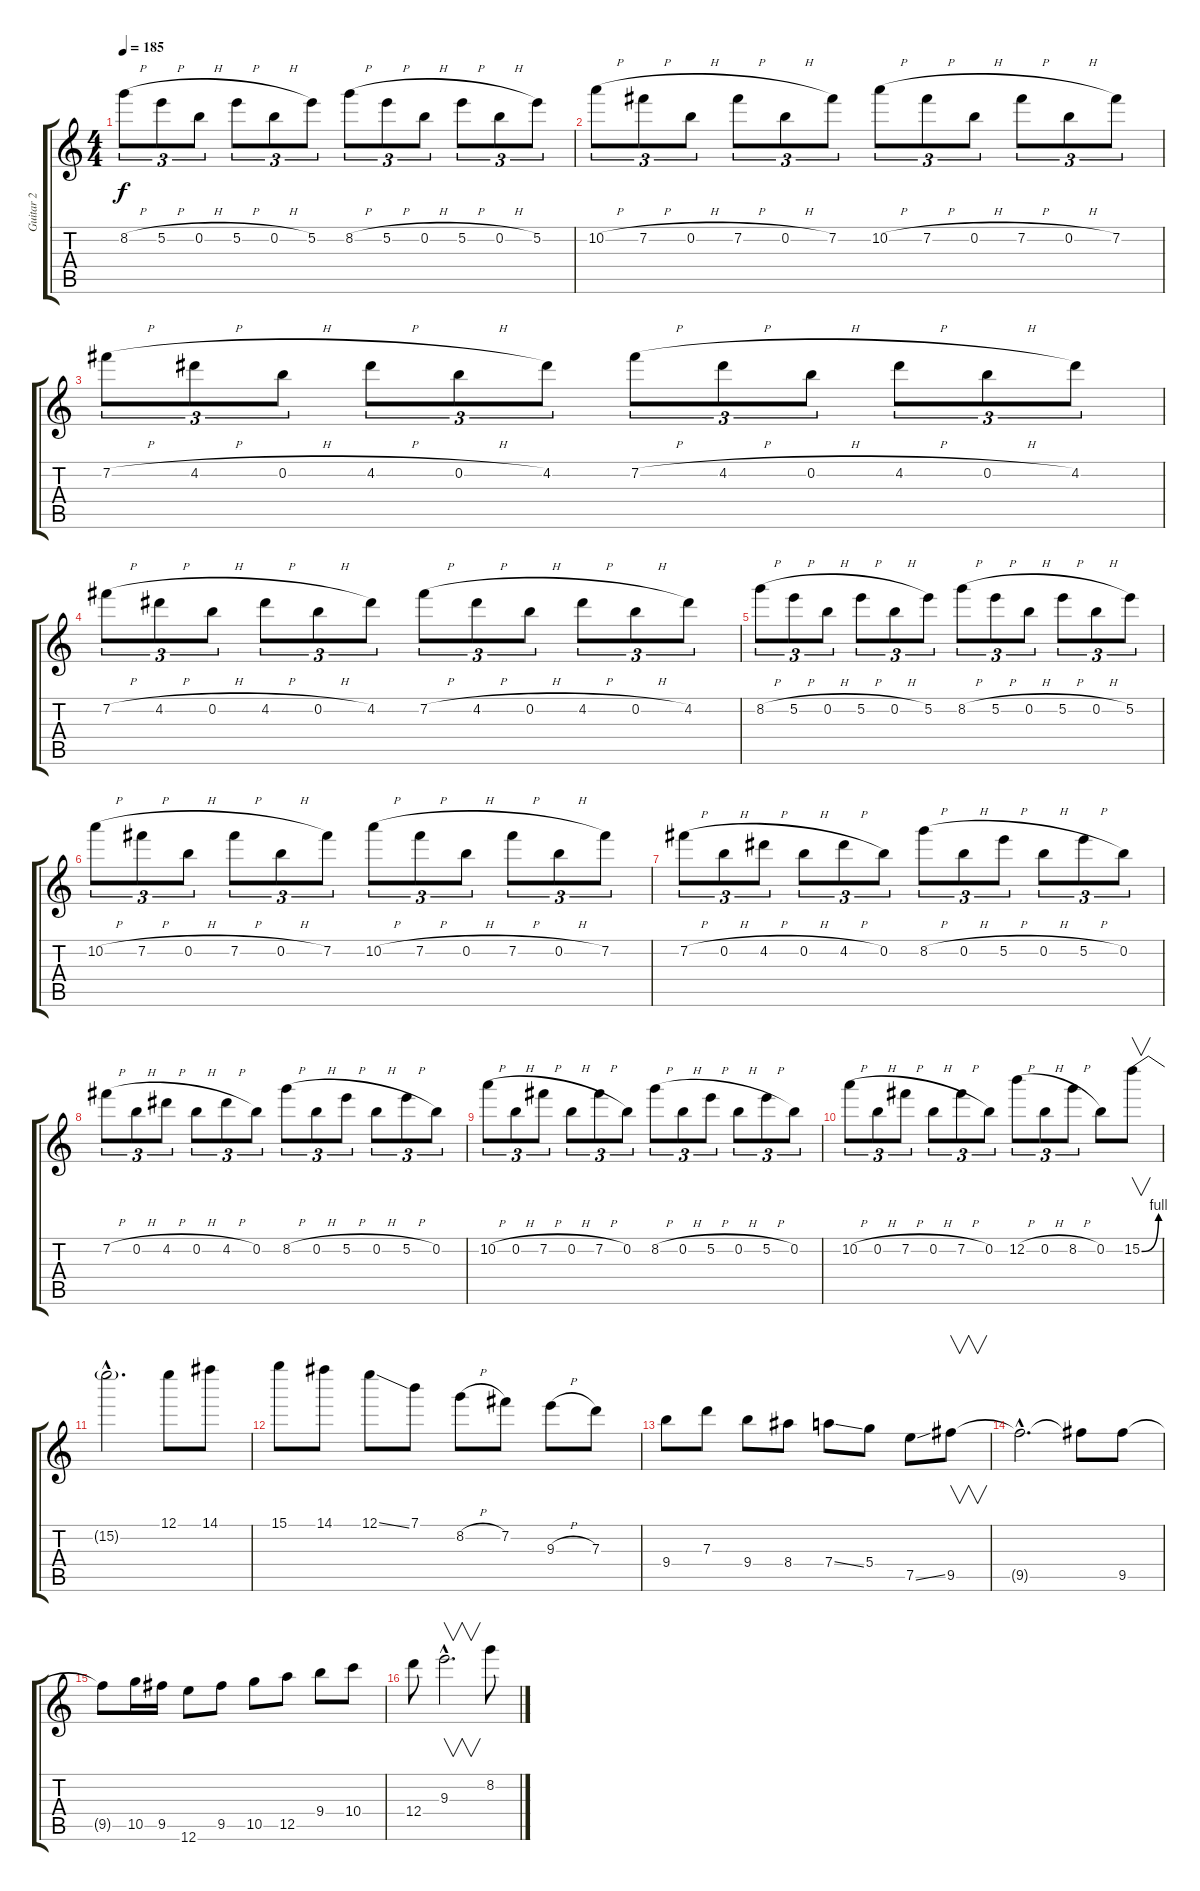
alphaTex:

\track ("Guitar 2" "Guitar 2") {instrument distortionguitar}
\staff {score tabs}
\tuning (E5 B4 G4 D4 A3 E3) {hide}
\ts (4 4)
\tempo 185
\clef g2
\ks c
8.2{h}.8{tu (3 2) dy f} 5.2{h}.8{tu (3 2)} 0.2{h}.8{tu (3 2)} 5.2{h}.8{tu (3 2)} 0.2{h}.8{tu (3 2)} 5.2.8{tu (3 2)} 8.2{h}.8{tu (3 2)} 5.2{h}.8{tu (3 2)} 0.2{h}.8{tu (3 2)} 5.2{h}.8{tu (3 2)} 0.2{h}.8{tu (3 2)} 5.2.8{tu (3 2)} |
10.2{h}.8{tu (3 2)} 7.2{h}.8{tu (3 2)} 0.2{h}.8{tu (3 2)} 7.2{h}.8{tu (3 2)} 0.2{h}.8{tu (3 2)} 7.2.8{tu (3 2)} 10.2{h}.8{tu (3 2)} 7.2{h}.8{tu (3 2)} 0.2{h}.8{tu (3 2)} 7.2{h}.8{tu (3 2)} 0.2{h}.8{tu (3 2)} 7.2.8{tu (3 2)} |
7.2{h}.8{tu (3 2)} 4.2{h}.8{tu (3 2)} 0.2{h}.8{tu (3 2)} 4.2{h}.8{tu (3 2)} 0.2{h}.8{tu (3 2)} 4.2.8{tu (3 2)} 7.2{h}.8{tu (3 2)} 4.2{h}.8{tu (3 2)} 0.2{h}.8{tu (3 2)} 4.2{h}.8{tu (3 2)} 0.2{h}.8{tu (3 2)} 4.2.8{tu (3 2)} |
7.2{h}.8{tu (3 2)} 4.2{h}.8{tu (3 2)} 0.2{h}.8{tu (3 2)} 4.2{h}.8{tu (3 2)} 0.2{h}.8{tu (3 2)} 4.2.8{tu (3 2)} 7.2{h}.8{tu (3 2)} 4.2{h}.8{tu (3 2)} 0.2{h}.8{tu (3 2)} 4.2{h}.8{tu (3 2)} 0.2{h}.8{tu (3 2)} 4.2.8{tu (3 2)} |
8.2{h}.8{tu (3 2)} 5.2{h}.8{tu (3 2)} 0.2{h}.8{tu (3 2)} 5.2{h}.8{tu (3 2)} 0.2{h}.8{tu (3 2)} 5.2.8{tu (3 2)} 8.2{h}.8{tu (3 2)} 5.2{h}.8{tu (3 2)} 0.2{h}.8{tu (3 2)} 5.2{h}.8{tu (3 2)} 0.2{h}.8{tu (3 2)} 5.2.8{tu (3 2)} |
10.2{h}.8{tu (3 2)} 7.2{h}.8{tu (3 2)} 0.2{h}.8{tu (3 2)} 7.2{h}.8{tu (3 2)} 0.2{h}.8{tu (3 2)} 7.2.8{tu (3 2)} 10.2{h}.8{tu (3 2)} 7.2{h}.8{tu (3 2)} 0.2{h}.8{tu (3 2)} 7.2{h}.8{tu (3 2)} 0.2{h}.8{tu (3 2)} 7.2.8{tu (3 2)} |
7.2{h}.8{tu (3 2)} 0.2{h}.8{tu (3 2)} 4.2{h}.8{tu (3 2)} 0.2{h}.8{tu (3 2)} 4.2{h}.8{tu (3 2)} 0.2.8{tu (3 2)} 8.2{h}.8{tu (3 2)} 0.2{h}.8{tu (3 2)} 5.2{h}.8{tu (3 2)} 0.2{h}.8{tu (3 2)} 5.2{h}.8{tu (3 2)} 0.2.8{tu (3 2)} |
7.2{h}.8{tu (3 2)} 0.2{h}.8{tu (3 2)} 4.2{h}.8{tu (3 2)} 0.2{h}.8{tu (3 2)} 4.2{h}.8{tu (3 2)} 0.2.8{tu (3 2)} 8.2{h}.8{tu (3 2)} 0.2{h}.8{tu (3 2)} 5.2{h}.8{tu (3 2)} 0.2{h}.8{tu (3 2)} 5.2{h}.8{tu (3 2)} 0.2.8{tu (3 2)} |
10.2{h}.8{tu (3 2)} 0.2{h}.8{tu (3 2)} 7.2{h}.8{tu (3 2)} 0.2{h}.8{tu (3 2)} 7.2{h}.8{tu (3 2)} 0.2.8{tu (3 2)} 8.2{h}.8{tu (3 2)} 0.2{h}.8{tu (3 2)} 5.2{h}.8{tu (3 2)} 0.2{h}.8{tu (3 2)} 5.2{h}.8{tu (3 2)} 0.2.8{tu (3 2)} |
10.2{h}.8{tu (3 2)} 0.2{h}.8{tu (3 2)} 7.2{h}.8{tu (3 2)} 0.2{h}.8{tu (3 2)} 7.2{h}.8{tu (3 2)} 0.2.8{tu (3 2)} 12.2{h}.8{tu (3 2)} 0.2{h}.8{tu (3 2)} 8.2{h}.8{tu (3 2)} 0.2.8 15.2{be (bend 0 0 60 4)}.8{v} |
15.2{hac t}.2{d} 12.1.8 14.1.8 |
15.1.8 14.1.8 12.1{ss}.8 7.1.8 8.2{h}.8 7.2.8 9.3{h}.8 7.3.8 |
9.4.8 7.3.8 9.4.8 8.4.8 7.4{ss}.8 5.4.8 7.5{ss}.8 9.5.8{v} |
9.5{hac t}.2{d} 9.5{t}.8 9.5.8 |
9.5{t}.8 10.5.16 9.5.16 12.6.8 9.5.8 10.5.8 12.5.8 9.4.8 10.4.8 |
12.4.8 9.3{hac}.2{v d} 8.2.8
